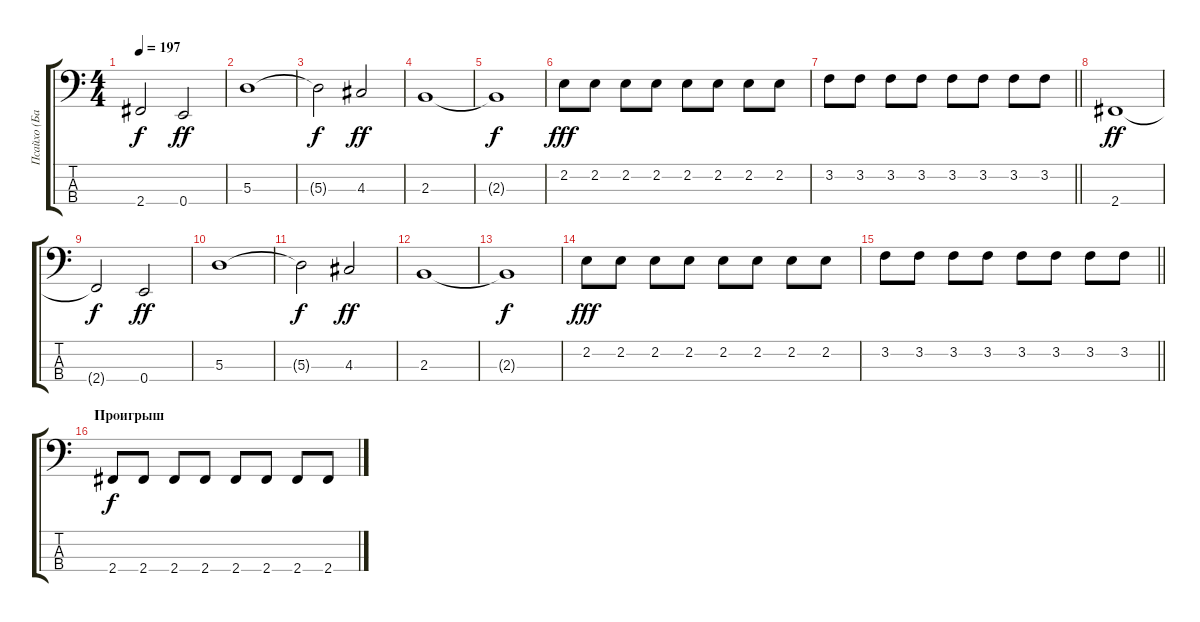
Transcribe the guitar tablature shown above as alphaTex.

\track ("Псайхо (Бас)" "Псайхо (Ба") {instrument electricbassfinger}
\staff {score tabs}
\tuning (G2 D2 A1 E1) {hide}
\ts (4 4)
\tempo 197
\clef f4
\ks c
2.4{t}.2{dy f} 0.4.2{dy ff} |
5.3.1 |
5.3{t}.2{dy f} 4.3.2{dy ff} |
2.3.1 |
2.3{t}.1{dy f} |
2.2.8{dy fff} 2.2.8 2.2.8 2.2.8 2.2.8 2.2.8 2.2.8 2.2.8 |
\barLineRight lightlight
3.2.8 3.2.8 3.2.8 3.2.8 3.2.8 3.2.8 3.2.8 3.2.8 |
2.4.1{dy ff} |
2.4{t}.2{dy f} 0.4.2{dy ff} |
5.3.1 |
5.3{t}.2{dy f} 4.3.2{dy ff} |
2.3.1 |
2.3{t}.1{dy f} |
2.2.8{dy fff} 2.2.8 2.2.8 2.2.8 2.2.8 2.2.8 2.2.8 2.2.8 |
\barLineRight lightlight
3.2.8 3.2.8 3.2.8 3.2.8 3.2.8 3.2.8 3.2.8 3.2.8 |
\section ("" "Проигрыш")
2.4.8{dy f} 2.4.8 2.4.8 2.4.8 2.4.8 2.4.8 2.4.8 2.4.8
